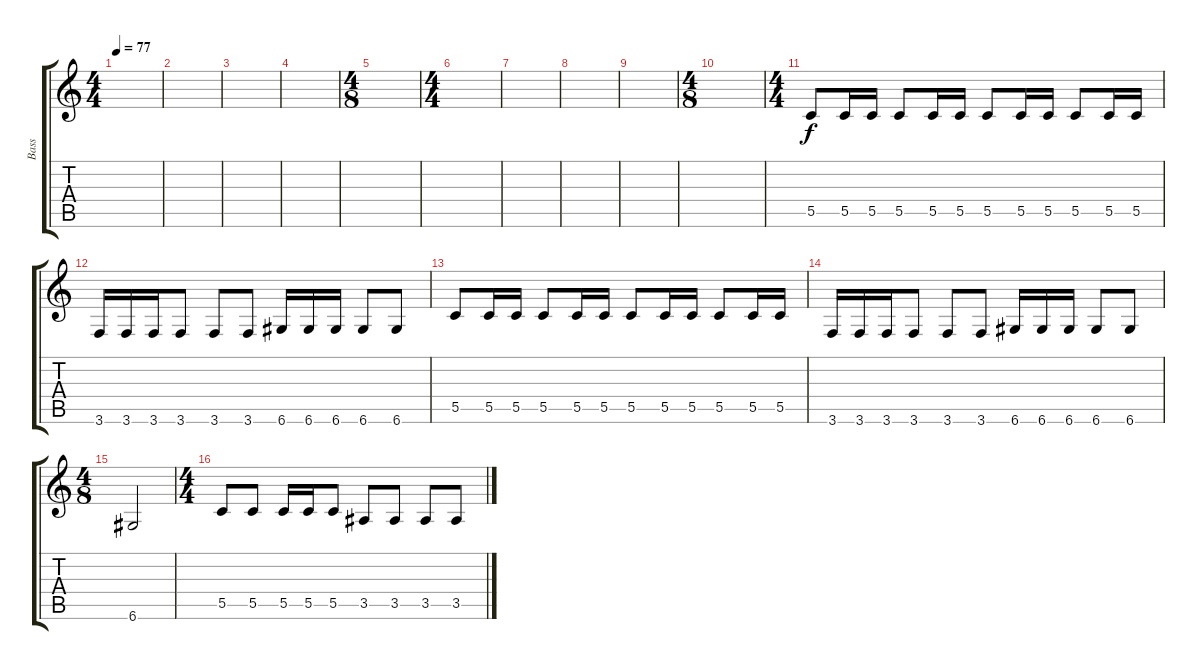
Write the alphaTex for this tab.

\track ("Bass" "Bass") {instrument electricbasspick}
\staff {score tabs}
\tuning (D4 A3 F3 C3 G2 D2) {hide}
\ts (4 4)
\tempo 77
\clef g2
\ks c
|
|
|
|
\ts (4 8)
|
\ts (4 4)
|
|
|
|
\ts (4 8)
|
\ts (4 4)
5.5.8 5.5.16 5.5.16 5.5.8 5.5.16 5.5.16 5.5.8 5.5.16 5.5.16 5.5.8 5.5.16 5.5.16 |
3.6.16 3.6.16 3.6.16 3.6.8 3.6.8 3.6.8 6.6.16 6.6.16 6.6.16 6.6.8 6.6.8 |
5.5.8 5.5.16 5.5.16 5.5.8 5.5.16 5.5.16 5.5.8 5.5.16 5.5.16 5.5.8 5.5.16 5.5.16 |
3.6.16 3.6.16 3.6.16 3.6.8 3.6.8 3.6.8 6.6.16 6.6.16 6.6.16 6.6.8 6.6.8 |
\ts (4 8)
6.6.2 |
\ts (4 4)
5.5.8 5.5.8 5.5.16 5.5.16 5.5.8 3.5.8 3.5.8 3.5.8 3.5.8
